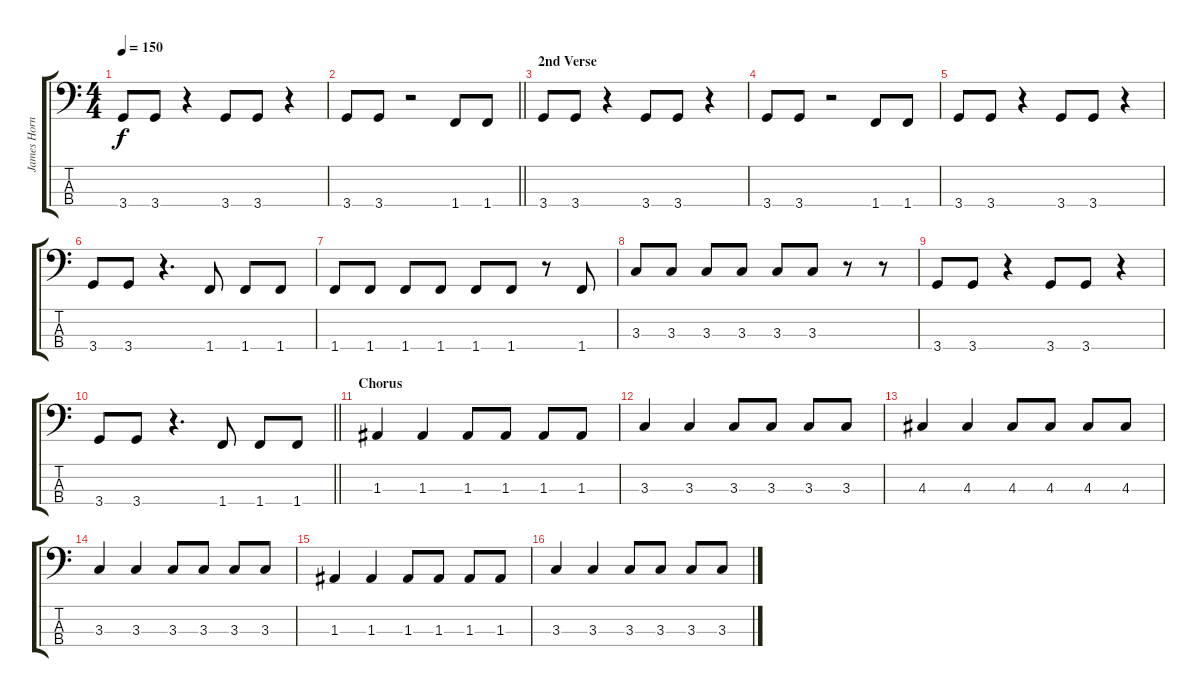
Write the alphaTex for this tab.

\track ("James Hornsmith" "James Horn") {instrument electricbasspick}
\staff {score tabs}
\tuning (G2 D2 A1 E1) {hide}
\ts (4 4)
\tempo 150
\clef f4
\ks c
3.4.8{dy f} 3.4.8 r.4 3.4.8 3.4.8 r.4 |
\barLineRight lightlight
3.4.8 3.4.8 r.2 1.4.8 1.4.8 |
\section ("" "2nd Verse")
3.4.8 3.4.8 r.4 3.4.8 3.4.8 r.4 |
3.4.8 3.4.8 r.2 1.4.8 1.4.8 |
3.4.8 3.4.8 r.4 3.4.8 3.4.8 r.4 |
3.4.8 3.4.8 r.4{d} 1.4.8 1.4.8 1.4.8 |
1.4.8 1.4.8 1.4.8 1.4.8 1.4.8 1.4.8 r.8 1.4.8 |
3.3.8 3.3.8 3.3.8 3.3.8 3.3.8 3.3.8 r.8 r.8 |
3.4.8 3.4.8 r.4 3.4.8 3.4.8 r.4 |
\barLineRight lightlight
3.4.8 3.4.8 r.4{d} 1.4.8 1.4.8 1.4.8 |
\section ("" "Chorus")
1.3.4 1.3.4 1.3.8 1.3.8 1.3.8 1.3.8 |
3.3.4 3.3.4 3.3.8 3.3.8 3.3.8 3.3.8 |
4.3.4 4.3.4 4.3.8 4.3.8 4.3.8 4.3.8 |
3.3.4 3.3.4 3.3.8 3.3.8 3.3.8 3.3.8 |
1.3.4 1.3.4 1.3.8 1.3.8 1.3.8 1.3.8 |
3.3.4 3.3.4 3.3.8 3.3.8 3.3.8 3.3.8
